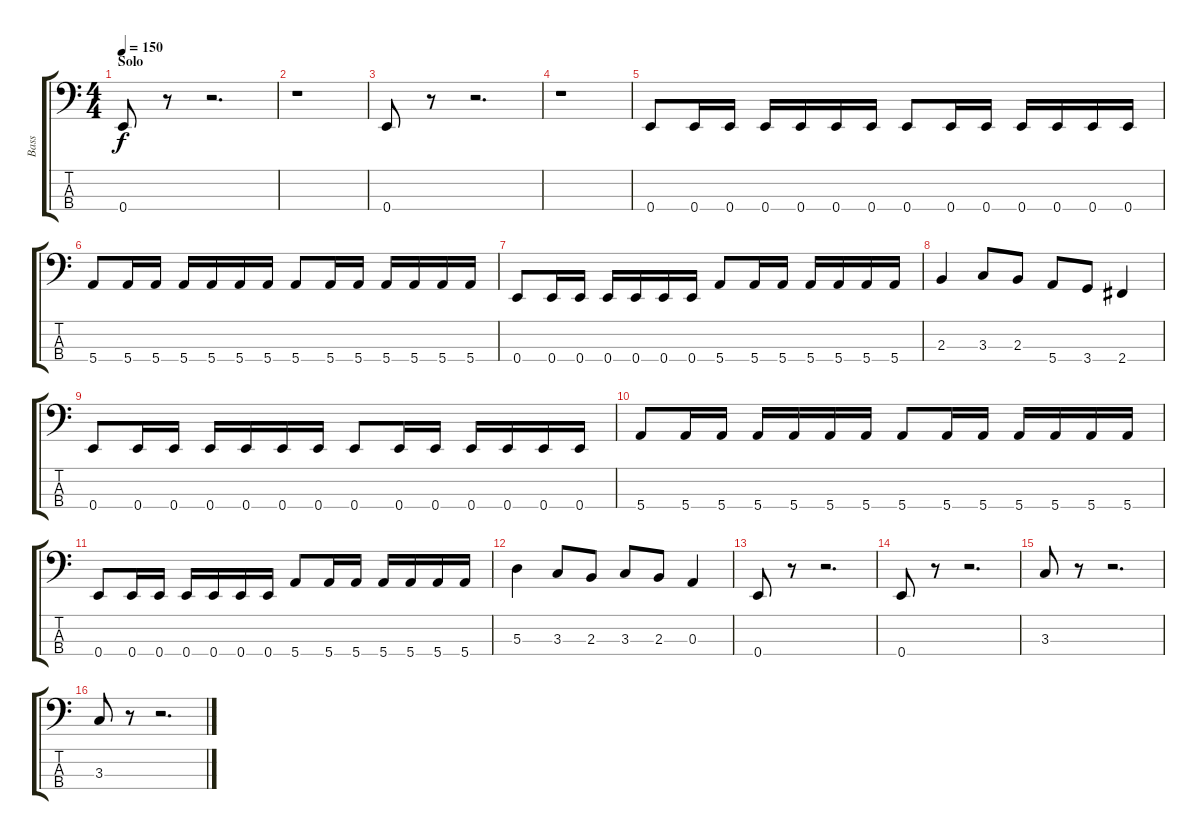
\track ("Bass" "Bass") {instrument electricbasspick}
\staff {score tabs}
\tuning (G2 D2 A1 E1) {hide}
\ts (4 4)
\section ("" "Solo")
\tempo 150
\clef f4
\ks c
0.4.8{dy f} r.8 r.2{d} |
r.1 |
0.4.8 r.8 r.2{d} |
r.1 |
0.4.8 0.4.16 0.4.16 0.4.16 0.4.16 0.4.16 0.4.16 0.4.8 0.4.16 0.4.16 0.4.16 0.4.16 0.4.16 0.4.16 |
5.4.8 5.4.16 5.4.16 5.4.16 5.4.16 5.4.16 5.4.16 5.4.8 5.4.16 5.4.16 5.4.16 5.4.16 5.4.16 5.4.16 |
0.4.8 0.4.16 0.4.16 0.4.16 0.4.16 0.4.16 0.4.16 5.4.8 5.4.16 5.4.16 5.4.16 5.4.16 5.4.16 5.4.16 |
2.3.4 3.3.8 2.3.8 5.4.8 3.4.8 2.4.4 |
0.4.8 0.4.16 0.4.16 0.4.16 0.4.16 0.4.16 0.4.16 0.4.8 0.4.16 0.4.16 0.4.16 0.4.16 0.4.16 0.4.16 |
5.4.8 5.4.16 5.4.16 5.4.16 5.4.16 5.4.16 5.4.16 5.4.8 5.4.16 5.4.16 5.4.16 5.4.16 5.4.16 5.4.16 |
0.4.8 0.4.16 0.4.16 0.4.16 0.4.16 0.4.16 0.4.16 5.4.8 5.4.16 5.4.16 5.4.16 5.4.16 5.4.16 5.4.16 |
5.3.4 3.3.8 2.3.8 3.3.8 2.3.8 0.3.4 |
0.4.8 r.8 r.2{d} |
0.4.8 r.8 r.2{d} |
3.3.8 r.8 r.2{d} |
3.3.8 r.8 r.2{d}
